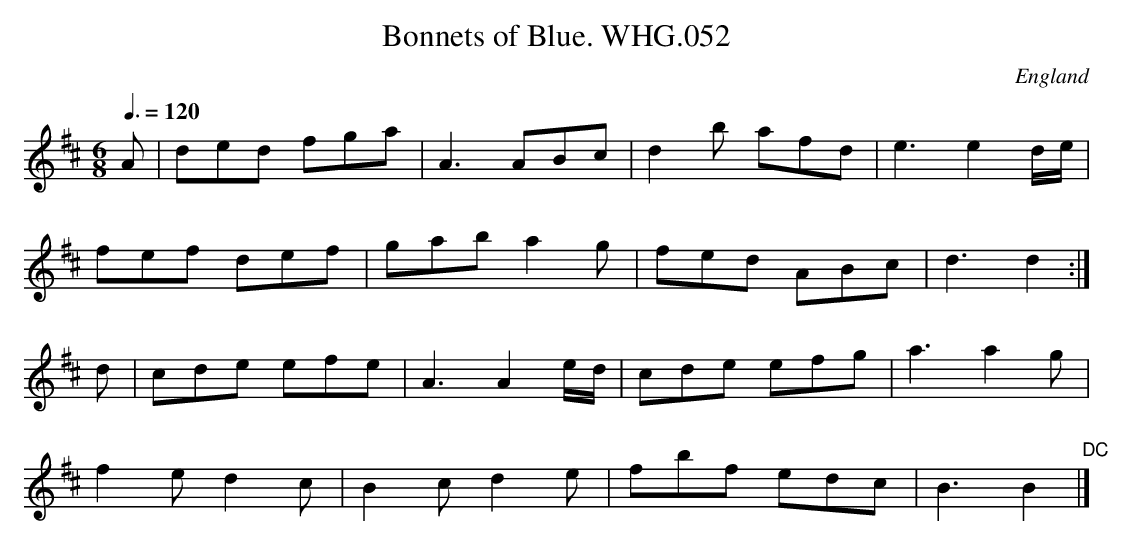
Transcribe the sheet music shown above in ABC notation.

X:1
T:Bonnets of Blue. WHG.052
O:England
M:6/8
L:1/8
Q:3/8=120
K:D major
A|ded fga|A3 ABc|d2b afd|e3 e2d/e/|
fef def|gab a2g|fed ABc|d3 d2:|
d|cde efe|A3 A2e/d/|cde efg|a3 a2g|
f2e d2c|B2c d2e|fbf edc|B3 B2" DC"|]
